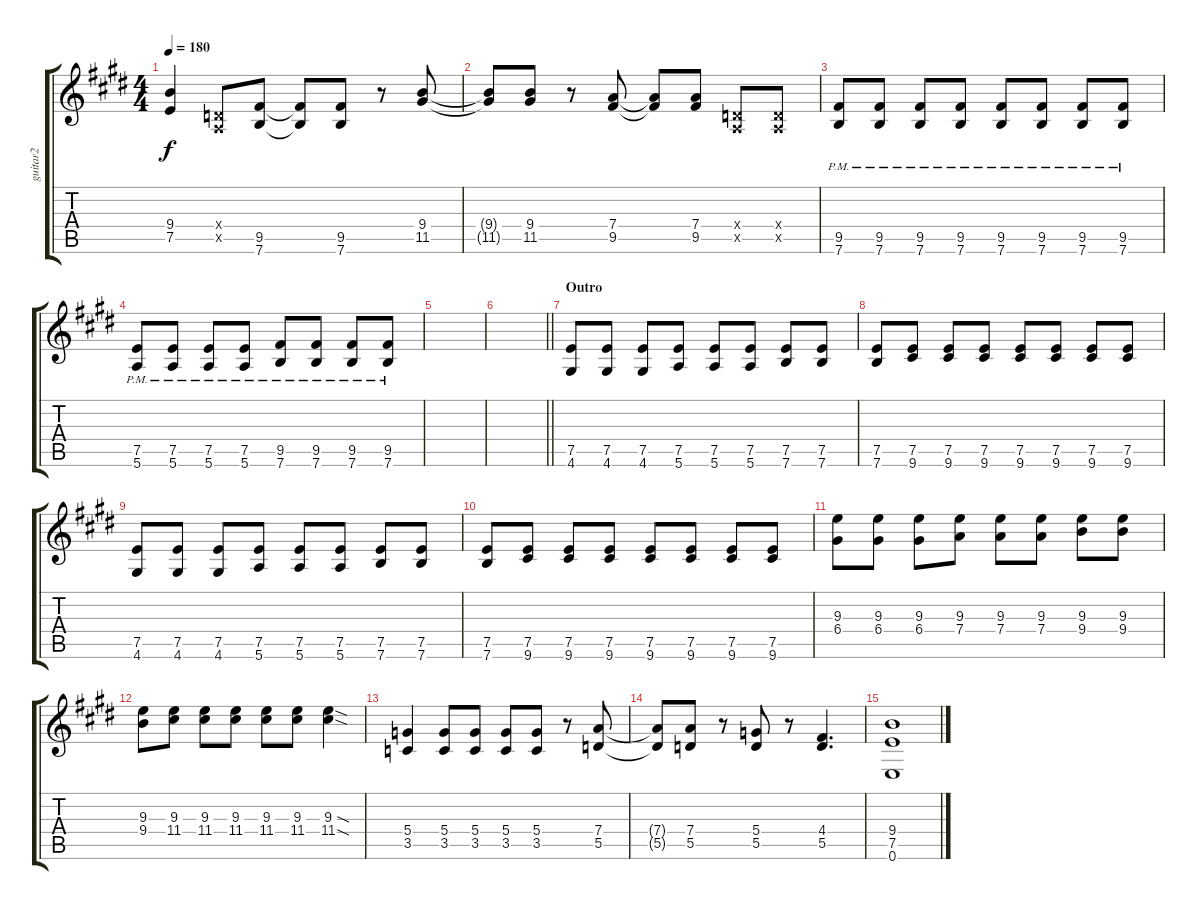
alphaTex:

\track ("guitar2" "guitar2") {instrument overdrivenguitar}
\staff {score tabs}
\tuning (E4 B3 G3 D3 A2 E2) {hide}
\ts (4 4)
\tempo 180
\clef g2
\ks e
(9.4 7.5).4{dy f} (0.4{x} 0.5{x}).8 (9.5 7.6).8 (9.5{t} 7.6{t}).8 (9.5 7.6).8 r.8 (9.4 11.5).8 |
(9.4{t} 11.5{t}).8 (9.4 11.5).8 r.8 (7.4 9.5).8 (7.4{t} 9.5{t}).8 (7.4 9.5).8 (0.4{x} 0.5{x}).8 (0.4{x} 0.5{x}).8 |
(9.5{pm} 7.6{pm}).8 (9.5{pm} 7.6{pm}).8 (9.5{pm} 7.6{pm}).8 (9.5{pm} 7.6{pm}).8 (9.5{pm} 7.6{pm}).8 (9.5{pm} 7.6{pm}).8 (9.5{pm} 7.6{pm}).8 (9.5{pm} 7.6{pm}).8 |
(7.5{pm} 5.6{pm}).8 (7.5{pm} 5.6{pm}).8 (7.5{pm} 5.6{pm}).8 (7.5{pm} 5.6{pm}).8 (9.5{pm} 7.6{pm}).8 (9.5{pm} 7.6{pm}).8 (9.5{pm} 7.6{pm}).8 (9.5{pm} 7.6{pm}).8 |
|
\barLineRight lightlight
|
\section ("" "Outro")
(7.5 4.6).8 (7.5 4.6).8 (7.5 4.6).8 (7.5 5.6).8 (7.5 5.6).8 (7.5 5.6).8 (7.5 7.6).8 (7.5 7.6).8 |
(7.5 7.6).8 (7.5 9.6).8 (7.5 9.6).8 (7.5 9.6).8 (7.5 9.6).8 (7.5 9.6).8 (7.5 9.6).8 (7.5 9.6).8 |
(7.5 4.6).8 (7.5 4.6).8 (7.5 4.6).8 (7.5 5.6).8 (7.5 5.6).8 (7.5 5.6).8 (7.5 7.6).8 (7.5 7.6).8 |
(7.5 7.6).8 (7.5 9.6).8 (7.5 9.6).8 (7.5 9.6).8 (7.5 9.6).8 (7.5 9.6).8 (7.5 9.6).8 (7.5 9.6).8 |
(9.3 6.4).8 (9.3 6.4).8 (9.3 6.4).8 (9.3 7.4).8 (9.3 7.4).8 (9.3 7.4).8 (9.3 9.4).8 (9.3 9.4).8 |
(9.3 9.4).8 (9.3 11.4).8 (9.3 11.4).8 (9.3 11.4).8 (9.3 11.4).8 (9.3 11.4).8 (9.3{sod} 11.4{sod}).4 |
(5.4 3.5).4 (5.4 3.5).8 (5.4 3.5).8 (5.4 3.5).8 (5.4 3.5).8 r.8 (7.4 5.5).8 |
(7.4{t} 5.5{t}).8 (7.4 5.5).8 r.8 (5.4 5.5).8 r.8 (4.4 5.5).4{d} |
(9.4 7.5 0.6).1
